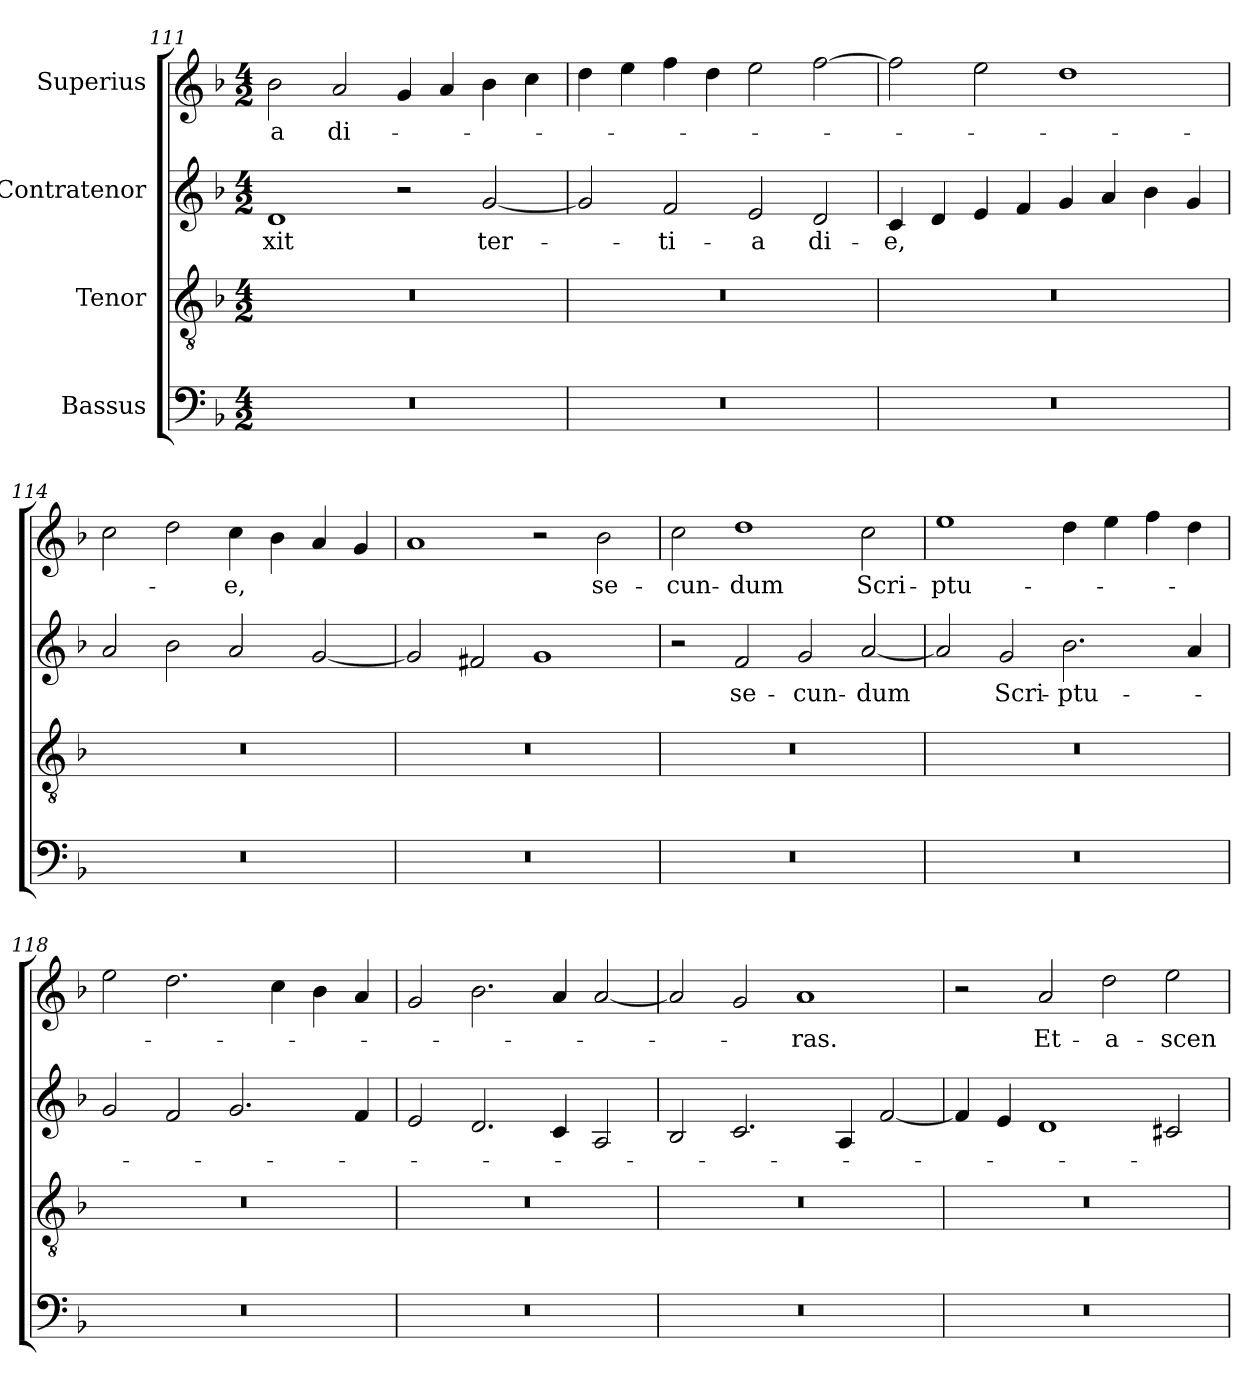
**kern	**kern	**kern	**text	**kern	**text
*part4	*part3	*part2	*part2	*part1	*part1
*staff4	*staff3	*staff2	*staff2	*staff1	*staff1
*I"Bassus	*I"Tenor	*I"Contratenor	*	*I"Superius	*
*clefF4	*clefGv2	*clefG2	*	*clefG2	*
*k[b-]	*k[b-]	*k[b-]	*	*k[b-]	*
*M4/2	*M4/2	*M4/2	*	*M4/2	*
=111	=111	=111	=111	=111	=111
0r	0r	1d/	-xit	2b-\	-a
.	.	.	.	2a/	di-
.	.	2r	.	4g/	.
.	.	.	.	4a/	.
.	.	[2g/	ter-	4b-\	.
.	.	.	.	4cc\	.
=112	=112	=112	=112	=112	=112
0r	0r	2g/]	.	4dd\	.
.	.	.	.	4ee\	.
.	.	2f/	-ti-	4ff\	.
.	.	.	.	4dd\	.
.	.	2e/	-a	2ee\	.
.	.	2d/	di-	[2ff\	.
=113	=113	=113	=113	=113	=113
0r	0r	4c/	-e,	2ff\]	.
.	.	4d/	.	.	.
.	.	4e/	.	2ee\	.
.	.	4f/	.	.	.
.	.	4g/	.	1dd\	.
.	.	4a/	.	.	.
.	.	4b-\	.	.	.
.	.	4g/	.	.	.
=114	=114	=114	=114	=114	=114
0r	0r	2a/	.	2cc\	.
.	.	2b-\	.	2dd\	.
.	.	2a/	.	4cc\	-e,
.	.	.	.	4b-\	.
.	.	[2g/	.	4a/	.
.	.	.	.	4g/	.
=115	=115	=115	=115	=115	=115
0r	0r	2g/]	.	1a/	.
.	.	2f#X/	.	.	.
.	.	1g/	.	2r	.
.	.	.	.	2b-\	se-
=116	=116	=116	=116	=116	=116
0r	0r	2r	.	2cc\	-cun-
.	.	2f/	se-	1dd\	-dum
.	.	2g/	-cun-	.	.
.	.	[2a/	-dum	2cc\	Scri-
=117	=117	=117	=117	=117	=117
0r	0r	2a/]	.	1ee\	-ptu-
.	.	2g/	Scri-	.	.
.	.	2.b-\	-ptu-	4dd\	.
.	.	.	.	4ee\	.
.	.	.	.	4ff\	.
.	.	4a/	.	4dd\	.
=118	=118	=118	=118	=118	=118
0r	0r	2g/	.	2ee\	.
.	.	2f/	.	2.dd\	.
.	.	2.g/	.	.	.
.	.	.	.	4cc\	.
.	.	.	.	4b-\	.
.	.	4f/	.	4a/	.
=119	=119	=119	=119	=119	=119
0r	0r	2e/	.	2g/	.
.	.	2.d/	.	2.b-\	.
.	.	4c/	.	4a/	.
.	.	2A/	.	[2a/	.
=120	=120	=120	=120	=120	=120
0r	0r	2B-/	.	2a/]	.
.	.	2.c/	.	2g/	.
.	.	.	.	1a/	-ras.
.	.	4A/	.	.	.
.	.	[2f/	.	.	.
=121	=121	=121	=121	=121	=121
0r	0r	4f/]	.	2r	.
.	.	4e/	.	.	.
.	.	1d/	.	2a/	Et-
.	.	.	.	2dd\	a-
.	.	2c#X/	.	2ee\	-scen-
=	=	=	=	=	=
*-	*-	*-	*-	*-	*-
